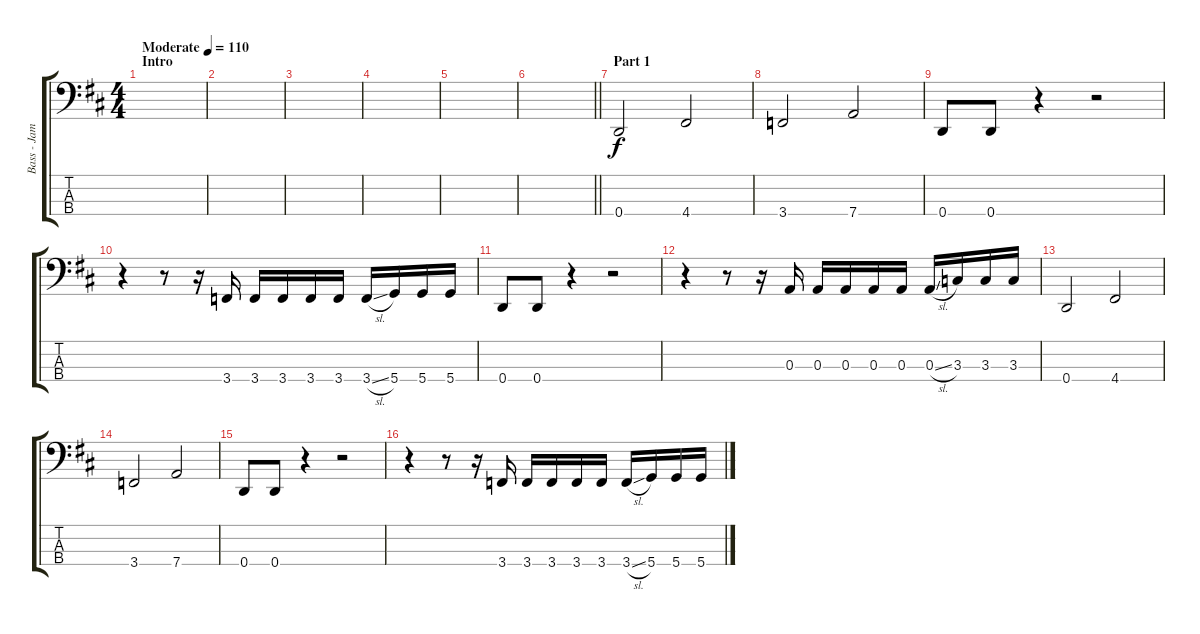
\track ("Bass - James Johnston" "Bass - Jam") {instrument electricbassfinger}
\staff {score tabs}
\tuning (G2 D2 A1 D1) {hide}
\ts (4 4)
\section ("" "Intro")
\tempo (110 "Moderate")
\clef f4
\ks d
|
|
|
|
|
\barLineRight lightlight
|
\section ("" "Part 1")
0.4.2 4.4.2 |
3.4.2 7.4.2 |
0.4.8 0.4.8 r.4 r.2 |
r.4 r.8 r.16 3.4.16 3.4.16 3.4.16 3.4.16 3.4.16 3.4{sl}.16 5.4.16 5.4.16 5.4.16 |
0.4.8 0.4.8 r.4 r.2 |
r.4 r.8 r.16 0.3.16 0.3.16 0.3.16 0.3.16 0.3.16 0.3{sl}.16 3.3.16 3.3.16 3.3.16 |
0.4.2 4.4.2 |
3.4.2 7.4.2 |
0.4.8 0.4.8 r.4 r.2 |
r.4 r.8 r.16 3.4.16 3.4.16 3.4.16 3.4.16 3.4.16 3.4{sl}.16 5.4.16 5.4.16 5.4.16
